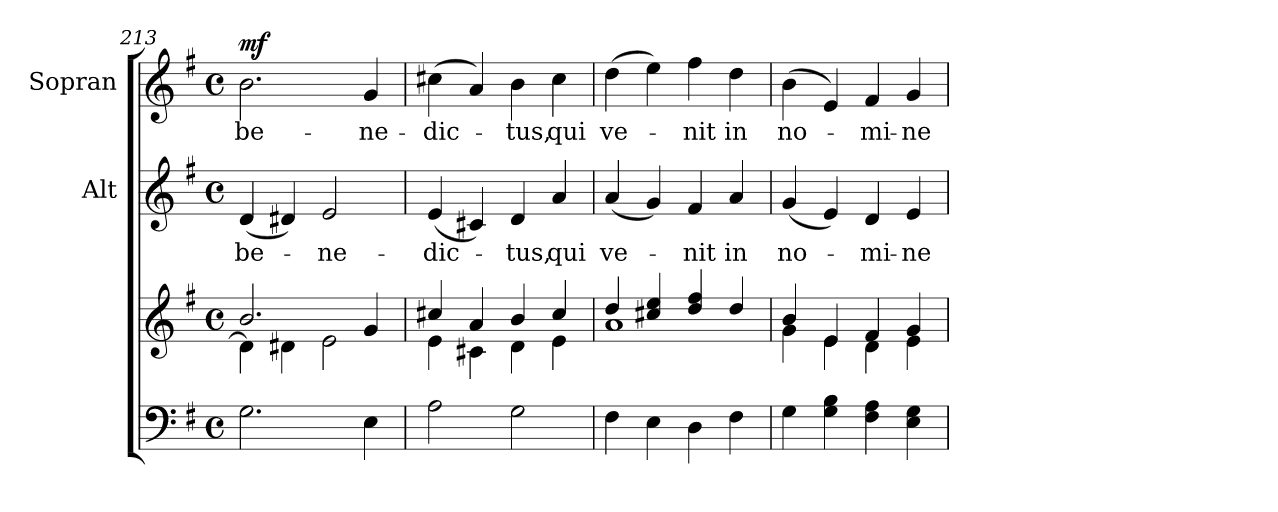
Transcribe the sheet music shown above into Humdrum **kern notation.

**kern	**kern	**kern	**text	**kern	**text	**dynam
*part3	*part3	*part2	*part2	*part1	*part1	*part1
*staff4	*staff3	*staff2	*staff2	*staff1	*staff1	*staff1
*	*	*I"Alt	*	*I"Sopran	*	*
*clefF4	*clefG2	*clefG2	*	*clefG2	*	*
*k[f#]	*k[f#]	*k[f#]	*	*k[f#]	*	*
*G:	*G:	*G:	*	*G:	*	*
*M4/4	*M4/4	*M4/4	*	*M4/4	*	*
*met(c)	*met(c)	*met(c)	*	*met(c)	*	*
=213	=213	=213	=213	=213	=213	=213
*	*^	*	*	*	*	*
!	!	!	!	!LO:LY:b	!	!LO:LY:b	!LO:DY:a
2.G\	2.b/	4d\]	(<4d/	be-	2.b\	be-	mf
.	.	4d#X\	4d#X/)	.	.	.	.
!	!	!	!	!LO:LY:b	!	!	!
.	.	2e\	2e/	-ne-	.	.	.
!	!	!	!	!	!	!LO:LY:b	!
4E\	4g/	.	.	.	4g/	-ne-	.
=214	=214	=214	=214	=214	=214	=214	=214
!	!	!	!	!LO:LY:b	!	!LO:LY:b	!
2A\	4cc#X/	4e\	(<4e/	-dic-	(>4cc#X\	-dic-	.
.	4a/	4c#X\	4c#X/)	.	4a/)	.	.
!	!	!	!	!LO:LY:b	!	!LO:LY:b	!
2G\	4b/	4d\	4d/	-tus,	4b\	-tus,	.
!	!	!	!	!LO:LY:b	!	!LO:LY:b	!
.	4cc#/	4e\	4a/	qui	4cc#\	qui	.
=215	=215	=215	=215	=215	=215	=215	=215
!	!	!	!	!LO:LY:b	!	!LO:LY:b	!
4F#\	4dd/	1a	(<4a/	ve-	(>4dd\	ve-	.
4E\	4cc#X/ 4ee/	.	4g/)	.	4ee\)	.	.
!	!	!	!	!LO:LY:b	!	!LO:LY:b	!
4D\	4dd/ 4ff#/	.	4f#/	-nit	4ff#\	-nit	.
!	!	!	!	!LO:LY:b	!	!LO:LY:b	!
4F#\	4dd/	.	4a/	in	4dd\	in	.
=216	=216	=216	=216	=216	=216	=216	=216
!	!	!	!	!LO:LY:b	!	!LO:LY:b	!
4G\	4b/	4g\	(<4g/	no-	(>4b\	no-	.
4G\ 4B\	4e/	4e\	4e/)	.	4e/)	.	.
!	!	!	!	!LO:LY:b	!	!LO:LY:b	!
4F#\ 4A\	4f#/	4d\	4d/	-mi-	4f#/	-mi-	.
!	!	!	!	!LO:LY:b	!	!LO:LY:b	!
4E\ 4G\	4g/	4e\	4e/	-ne	4g/	-ne	.
*	*v	*v	*	*	*	*	*
=	=	=	=	=	=	=
*-	*-	*-	*-	*-	*-	*-
